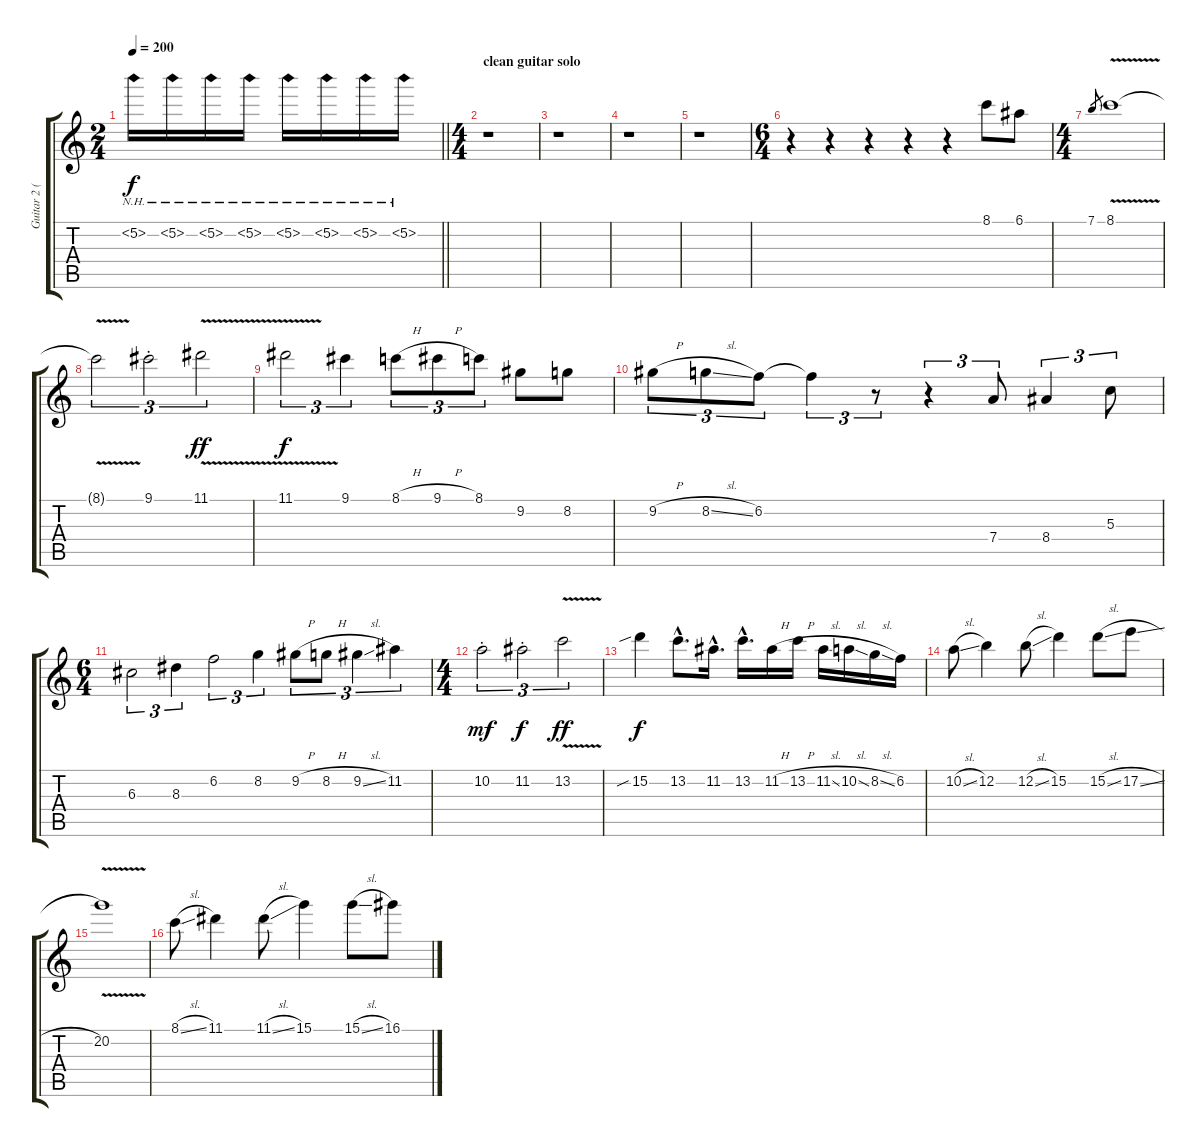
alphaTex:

\track ("Guitar 2 (Lead)" "Guitar 2 (") {instrument overdrivenguitar}
\staff {score tabs}
\tuning (E4 B3 G3 D3 A2 E2) {hide}
\ts (2 4)
\tempo 200
\clef g2
\barLineRight lightlight
\ks c
5.2{nh}.16{dy f} 5.2{nh}.16 5.2{nh}.16 5.2{nh}.16 5.2{nh}.16 5.2{nh}.16 5.2{nh}.16 5.2{nh}.16 |
\ts (4 4)
\section ("" "clean guitar solo")
r.1 |
r.1 |
r.1 |
r.1 |
\ts (6 4)
r.4{volume 16 instrument electricguitarjazz} r.4 r.4 r.4 r.4 8.1.8 6.1.8 |
\ts (4 4)
7.1.8{gr} 8.1{v}.1 |
8.1{t}.2{tu (3 2)} 9.1{st}.2{tu (3 2)} 11.1{v}.2{tu (3 2) dy ff} |
11.1{v}.2{tu (3 2) dy f} 9.1.4{tu (3 2)} 8.1{h}.8{tu (3 2)} 9.1{h}.8{tu (3 2)} 8.1.8{tu (3 2)} 9.2.8 8.2.8 |
9.2{h}.8{tu (3 2)} 8.2{sl}.8{tu (3 2)} 6.2.8{tu (3 2)} 6.2{t}.4{tu (3 2)} r.8{tu (3 2)} r.4{tu (3 2)} 7.4.8{tu (3 2)} 8.4.4{tu (3 2)} 5.3.8{tu (3 2)} |
\ts (6 4)
6.3.2{tu (3 2)} 8.3.4{tu (3 2)} 6.2.2{tu (3 2)} 8.2.4{tu (3 2)} 9.2{h}.8{tu (3 2)} 8.2{h}.8{tu (3 2)} 9.2{sl}.4{tu (3 2)} 11.2.4{tu (3 2)} |
\ts (4 4)
10.2{st}.2{tu (3 2) dy mf} 11.2{st}.2{tu (3 2) dy f} 13.2{v}.2{tu (3 2) dy ff} |
15.2{sib}.4{dy f} 13.2{hac}.8{d} 11.2{hac}.16{d} 13.2{hac}.16{d} 11.2{h}.16 13.2{h}.16 11.2{sl}.16 10.2{sl}.16 8.2{sl}.16 6.2.16 |
10.2{sl}.8 12.2.4 12.2{sl}.8 15.2.4 15.2{sl}.8 17.2{sl}.8 |
20.2{v}.1 |
8.1{sl}.8 11.1.4 11.1{sl}.8 15.1.4 15.1{sl}.8 16.1{sl}.8
